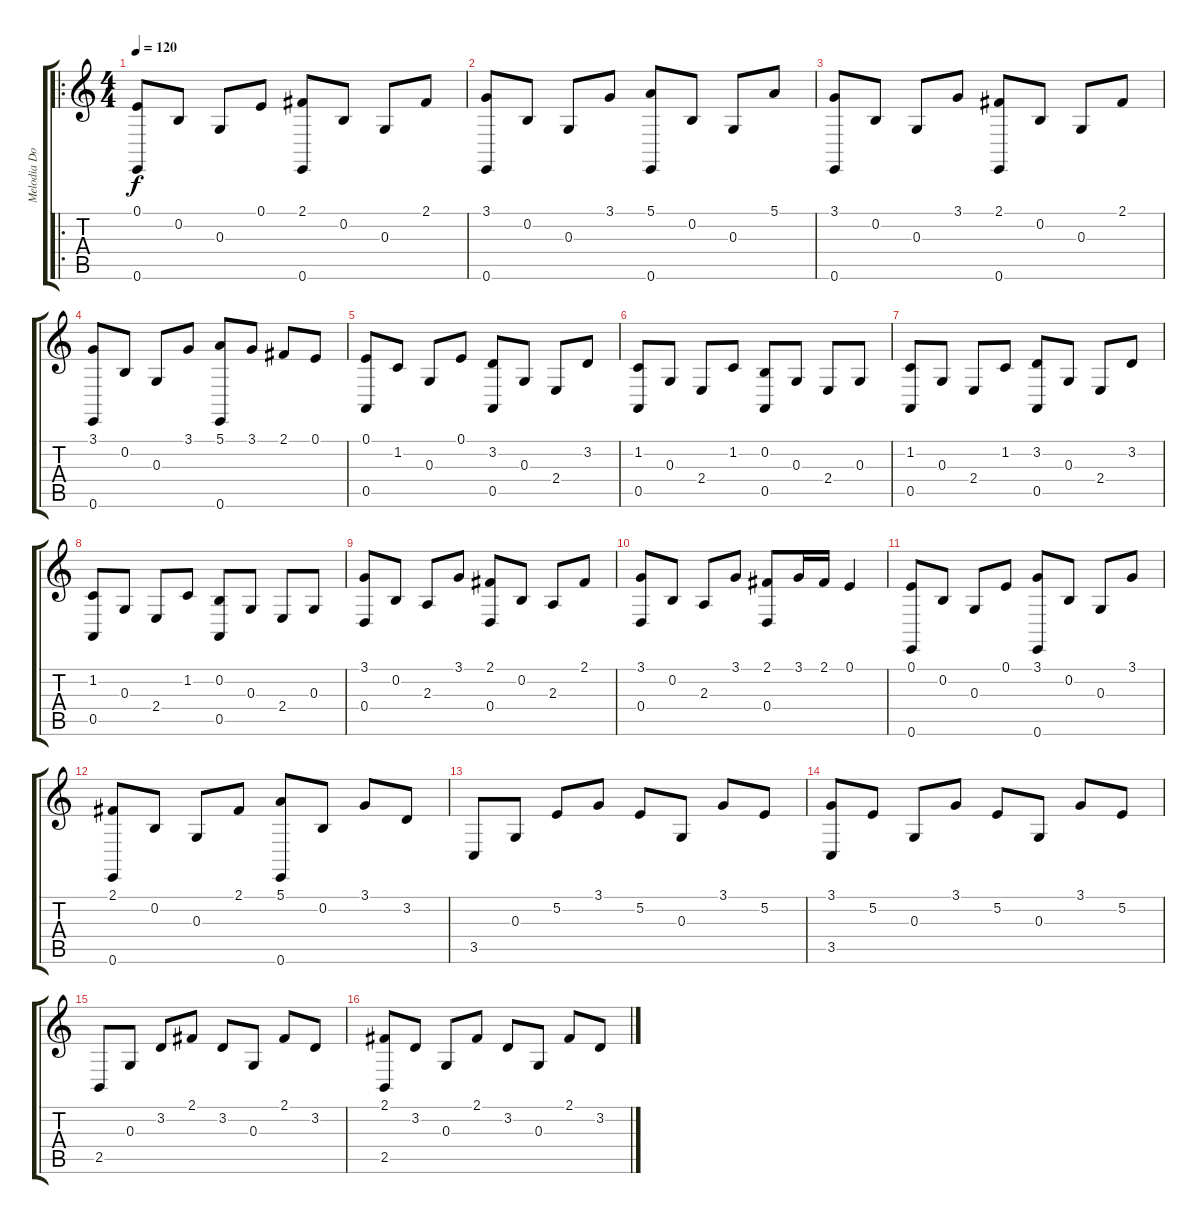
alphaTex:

\track ("Melodia Dobrada" "Melodia Do") {instrument acousticgrandpiano}
\staff {score tabs}
\tuning (E4 B3 G3 D3 A2 E2) {hide}
\ro
\ts (4 4)
\tempo 120
\clef g2
\ks c
(0.1 0.6).8{dy f instrument acousticgrandpiano} 0.2.8 0.3.8 0.1.8 (2.1 0.6).8 0.2.8 0.3.8 2.1.8 |
(3.1 0.6).8 0.2.8 0.3.8 3.1.8 (5.1 0.6).8 0.2.8 0.3.8 5.1.8 |
(3.1 0.6).8 0.2.8 0.3.8 3.1.8 (2.1 0.6).8 0.2.8 0.3.8 2.1.8 |
(3.1 0.6).8 0.2.8 0.3.8 3.1.8 (5.1 0.6).8 3.1.8 2.1.8 0.1.8 |
(0.1 0.5).8 1.2.8 0.3.8 0.1.8 (3.2 0.5).8 0.3.8 2.4.8 3.2.8 |
(1.2 0.5).8 0.3.8 2.4.8 1.2.8 (0.2 0.5).8 0.3.8 2.4.8 0.3.8 |
(1.2 0.5).8 0.3.8 2.4.8 1.2.8 (3.2 0.5).8 0.3.8 2.4.8 3.2.8 |
(1.2 0.5).8 0.3.8 2.4.8 1.2.8 (0.2 0.5).8 0.3.8 2.4.8 0.3.8 |
(3.1 0.4).8 0.2.8 2.3.8 3.1.8 (2.1 0.4).8 0.2.8 2.3.8 2.1.8 |
(3.1 0.4).8 0.2.8 2.3.8 3.1.8 (2.1 0.4).8 3.1.16 2.1.16 0.1.4 |
(0.1 0.6).8 0.2.8 0.3.8 0.1.8 (3.1 0.6).8 0.2.8 0.3.8 3.1.8 |
(2.1 0.6).8 0.2.8 0.3.8 2.1.8 (5.1 0.6).8 0.2.8 3.1.8 3.2.8 |
3.5.8 0.3.8 5.2.8 3.1.8 5.2.8 0.3.8 3.1.8 5.2.8 |
(3.1 3.5).8 5.2.8 0.3.8 3.1.8 5.2.8 0.3.8 3.1.8 5.2.8 |
2.5.8 0.3.8 3.2.8 2.1.8 3.2.8 0.3.8 2.1.8 3.2.8 |
(2.1 2.5).8 3.2.8 0.3.8 2.1.8 3.2.8 0.3.8 2.1.8 3.2.8
